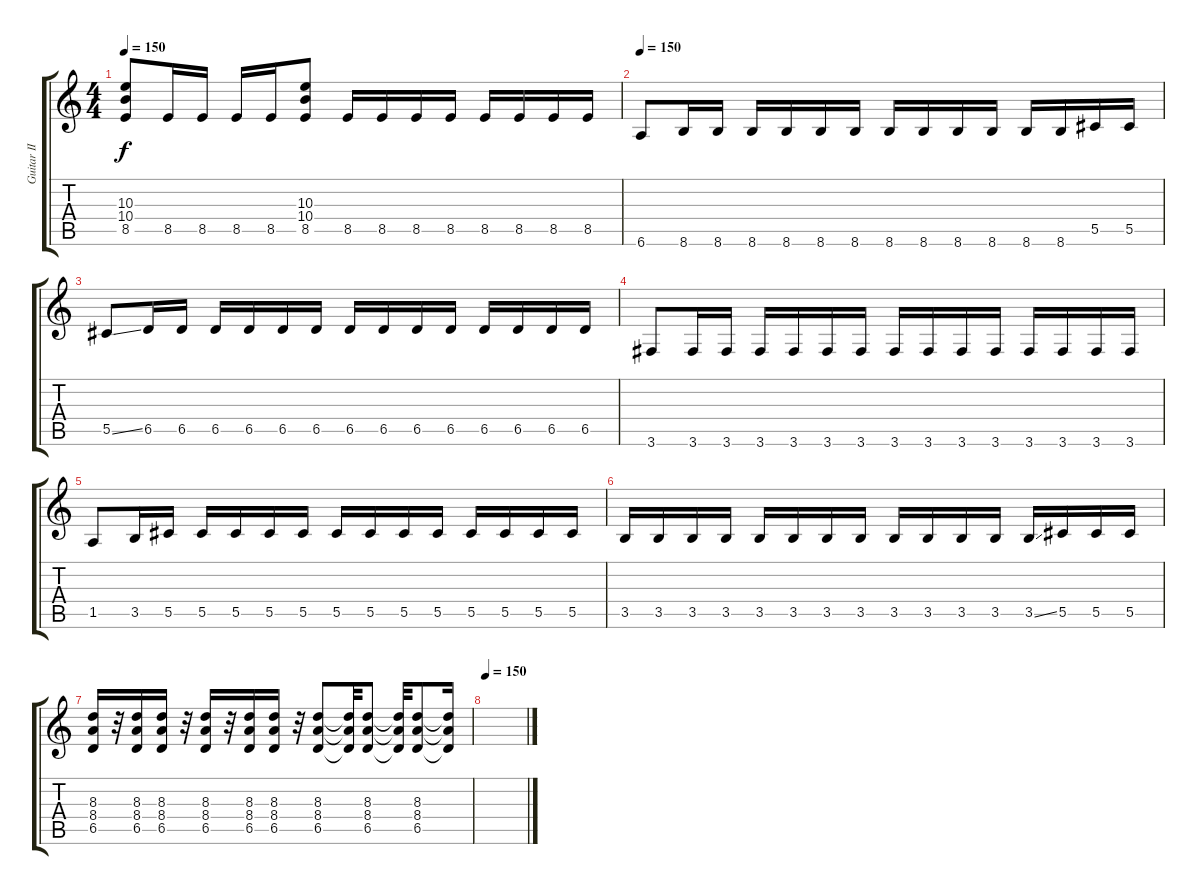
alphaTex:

\track ("Guitar II" "Guitar II") {instrument distortionguitar}
\staff {score tabs}
\tuning (Eb4 Bb3 Gb3 Db3 Ab2 Eb2) {hide}
\ts (4 4)
\tempo 150
\clef g2
\ks c
(10.3 10.4 8.5).8{dy f} 8.5.16 8.5.16 8.5.16 8.5.16 (10.3 10.4 8.5).8 8.5.16 8.5.16 8.5.16 8.5.16 8.5.16 8.5.16 8.5.16 8.5.16 |
\tempo 150
6.6.8 8.6.16 8.6.16 8.6.16 8.6.16 8.6.16 8.6.16 8.6.16 8.6.16 8.6.16 8.6.16 8.6.16 8.6.16 5.5.16 5.5.16 |
5.5{ss}.8 6.5.16 6.5.16 6.5.16 6.5.16 6.5.16 6.5.16 6.5.16 6.5.16 6.5.16 6.5.16 6.5.16 6.5.16 6.5.16 6.5.16 |
3.6.8 3.6.16 3.6.16 3.6.16 3.6.16 3.6.16 3.6.16 3.6.16 3.6.16 3.6.16 3.6.16 3.6.16 3.6.16 3.6.16 3.6.16 |
1.5.8 3.5.16 5.5.16 5.5.16 5.5.16 5.5.16 5.5.16 5.5.16 5.5.16 5.5.16 5.5.16 5.5.16 5.5.16 5.5.16 5.5.16 |
3.5.16 3.5.16 3.5.16 3.5.16 3.5.16 3.5.16 3.5.16 3.5.16 3.5.16 3.5.16 3.5.16 3.5.16 3.5{ss}.16 5.5.16 5.5.16 5.5.16 |
(8.3 8.4 6.5).16 r.32 (8.3 8.4 6.5).16 (8.3 8.4 6.5).16 r.32 (8.3 8.4 6.5).16 r.32 (8.3 8.4 6.5).16 (8.3 8.4 6.5).16 r.32 (8.3 8.4 6.5).8 (8.3{t} 8.4{t} 6.5{t}).32 (8.3 8.4 6.5).8 (8.3{t} 8.4{t} 6.5{t}).32 (8.3 8.4 6.5).8 (8.3{t} 8.4{t} 6.5{t}).16 |
\tempo 150
